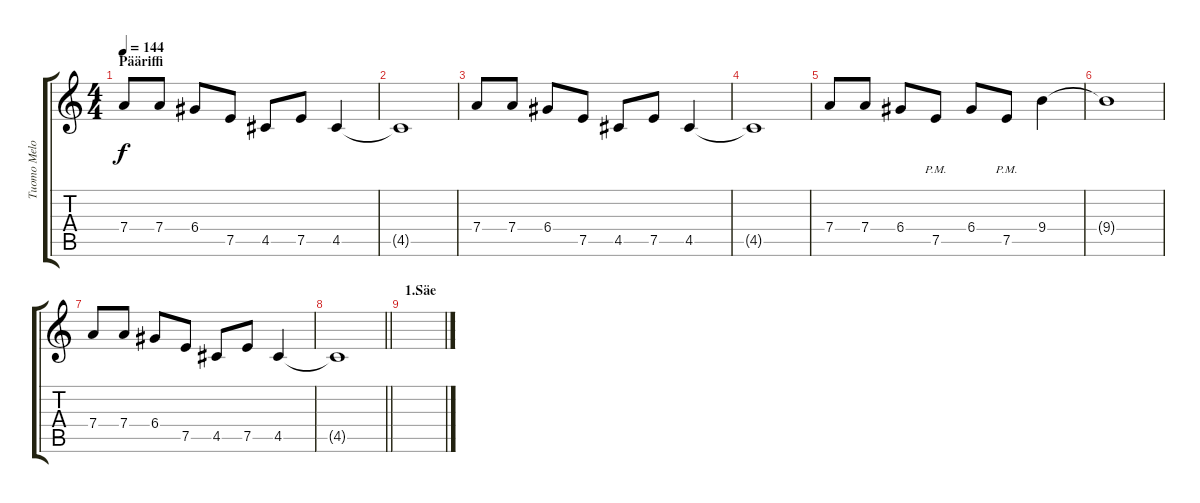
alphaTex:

\track ("Tuomo Melodia" "Tuomo Melo") {instrument distortionguitar}
\staff {score tabs}
\tuning (E4 B3 G3 D3 A2 D2) {hide}
\ts (4 4)
\section ("" "Pääriffi")
\tempo 144
\clef g2
\ks c
7.4.8{dy f instrument distortionguitar} 7.4.8 6.4.8 7.5.8 4.5.8 7.5.8 4.5.4 |
4.5{t}.1 |
7.4.8 7.4.8 6.4.8 7.5.8 4.5.8 7.5.8 4.5.4 |
4.5{t}.1 |
7.4.8 7.4.8 6.4.8 7.5{pm}.8 6.4.8 7.5{pm}.8 9.4.4 |
9.4{t}.1 |
7.4.8 7.4.8 6.4.8 7.5.8 4.5.8 7.5.8 4.5.4 |
\barLineRight lightlight
4.5{t}.1 |
\section ("" "1.Säe")
